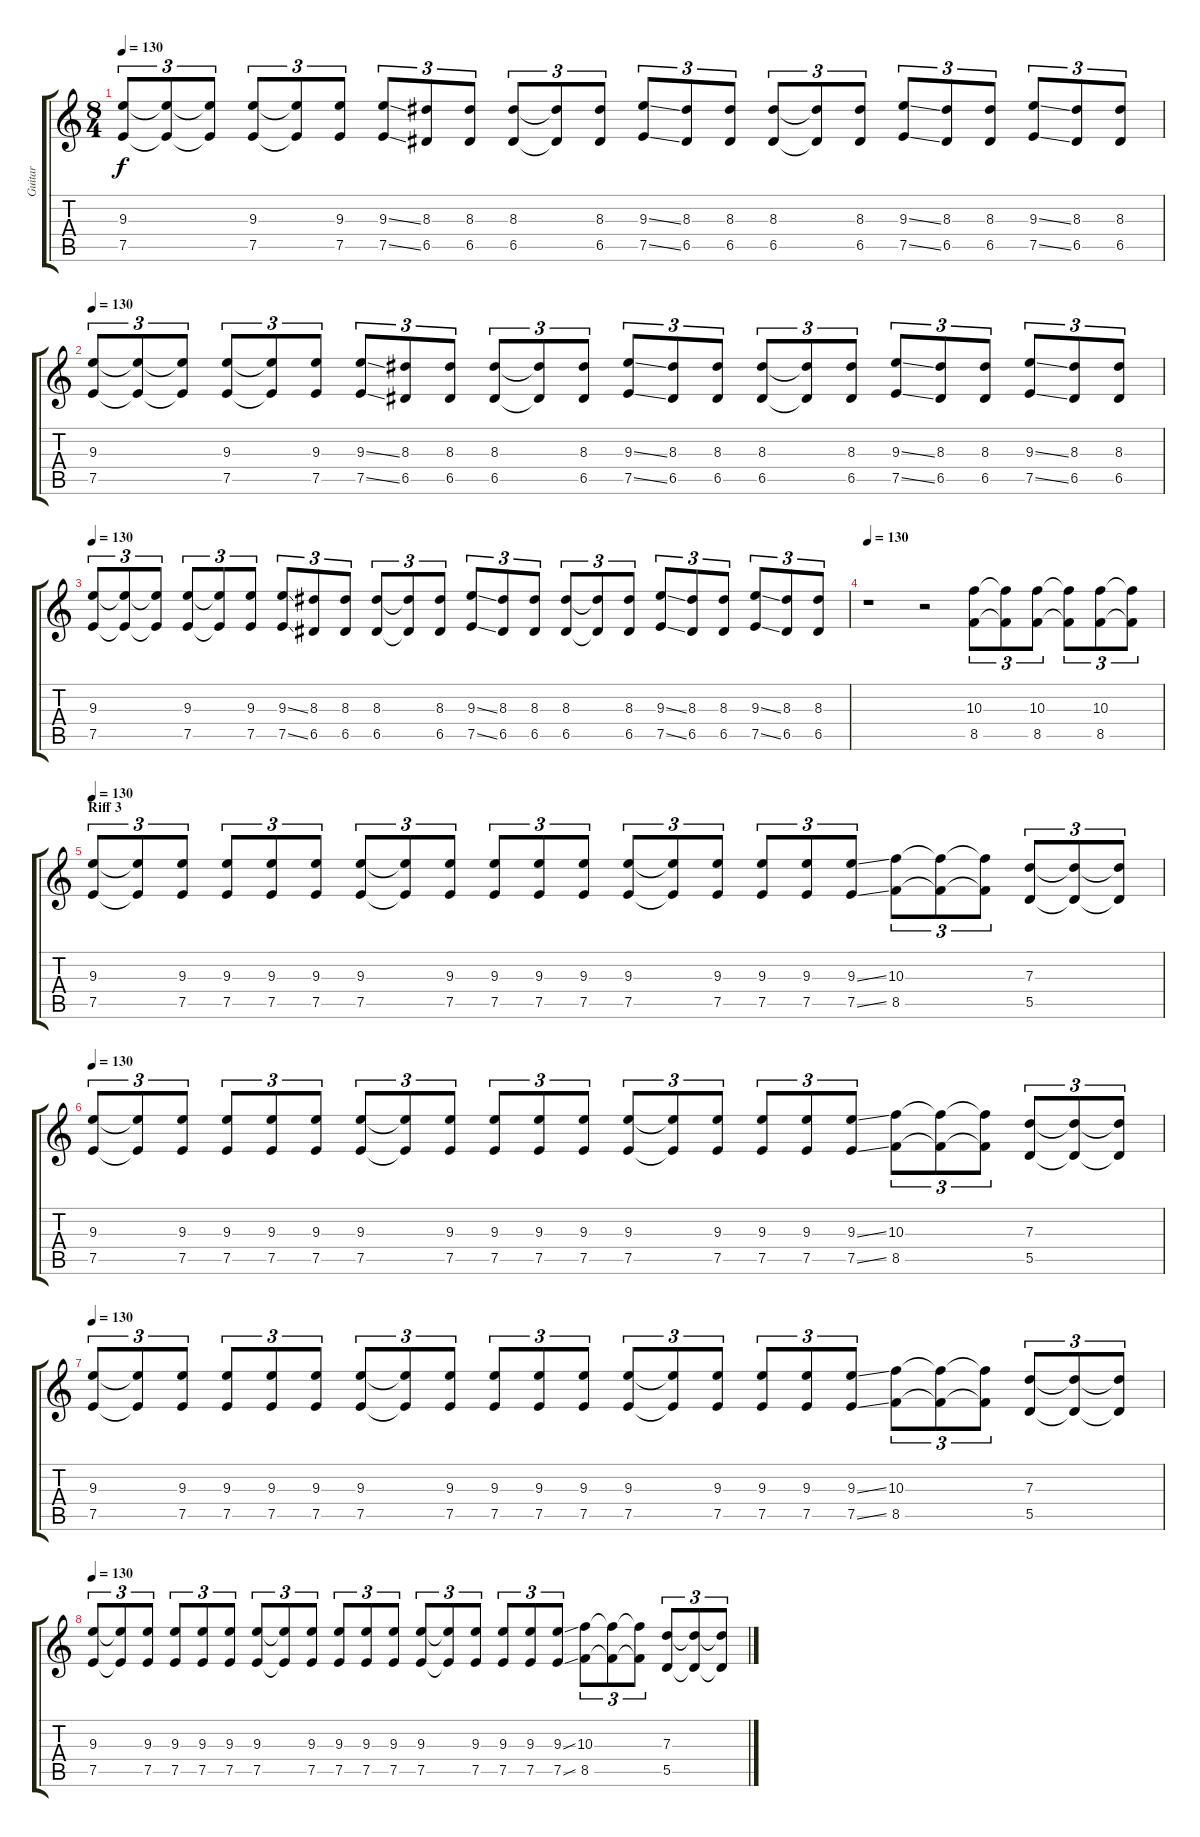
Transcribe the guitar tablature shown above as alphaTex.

\track ("Guitar" "Guitar") {instrument distortionguitar}
\staff {score tabs}
\tuning (E4 B3 G3 D3 A2 E2) {hide}
\ts (8 4)
\tempo 130
\clef g2
\ks c
(9.3 7.5).8{tu (3 2) dy f} (9.3{t} 7.5{t}).8{tu (3 2)} (9.3{t} 7.5{t}).8{tu (3 2)} (9.3 7.5).8{tu (3 2)} (9.3{t} 7.5{t}).8{tu (3 2)} (9.3 7.5).8{tu (3 2)} (9.3{ss} 7.5{ss}).8{tu (3 2)} (8.3 6.5).8{tu (3 2)} (8.3 6.5).8{tu (3 2)} (8.3 6.5).8{tu (3 2)} (8.3{t} 6.5{t}).8{tu (3 2)} (8.3 6.5).8{tu (3 2)} (9.3{ss} 7.5{ss}).8{tu (3 2)} (8.3 6.5).8{tu (3 2)} (8.3 6.5).8{tu (3 2)} (8.3 6.5).8{tu (3 2)} (8.3{t} 6.5{t}).8{tu (3 2)} (8.3 6.5).8{tu (3 2)} (9.3{ss} 7.5{ss}).8{tu (3 2)} (8.3 6.5).8{tu (3 2)} (8.3 6.5).8{tu (3 2)} (9.3{ss} 7.5{ss}).8{tu (3 2)} (8.3 6.5).8{tu (3 2)} (8.3 6.5).8{tu (3 2)} |
\tempo 130
(9.3 7.5).8{tu (3 2)} (9.3{t} 7.5{t}).8{tu (3 2)} (9.3{t} 7.5{t}).8{tu (3 2)} (9.3 7.5).8{tu (3 2)} (9.3{t} 7.5{t}).8{tu (3 2)} (9.3 7.5).8{tu (3 2)} (9.3{ss} 7.5{ss}).8{tu (3 2)} (8.3 6.5).8{tu (3 2)} (8.3 6.5).8{tu (3 2)} (8.3 6.5).8{tu (3 2)} (8.3{t} 6.5{t}).8{tu (3 2)} (8.3 6.5).8{tu (3 2)} (9.3{ss} 7.5{ss}).8{tu (3 2)} (8.3 6.5).8{tu (3 2)} (8.3 6.5).8{tu (3 2)} (8.3 6.5).8{tu (3 2)} (8.3{t} 6.5{t}).8{tu (3 2)} (8.3 6.5).8{tu (3 2)} (9.3{ss} 7.5{ss}).8{tu (3 2)} (8.3 6.5).8{tu (3 2)} (8.3 6.5).8{tu (3 2)} (9.3{ss} 7.5{ss}).8{tu (3 2)} (8.3 6.5).8{tu (3 2)} (8.3 6.5).8{tu (3 2)} |
\tempo 130
(9.3 7.5).8{tu (3 2)} (9.3{t} 7.5{t}).8{tu (3 2)} (9.3{t} 7.5{t}).8{tu (3 2)} (9.3 7.5).8{tu (3 2)} (9.3{t} 7.5{t}).8{tu (3 2)} (9.3 7.5).8{tu (3 2)} (9.3{ss} 7.5{ss}).8{tu (3 2)} (8.3 6.5).8{tu (3 2)} (8.3 6.5).8{tu (3 2)} (8.3 6.5).8{tu (3 2)} (8.3{t} 6.5{t}).8{tu (3 2)} (8.3 6.5).8{tu (3 2)} (9.3{ss} 7.5{ss}).8{tu (3 2)} (8.3 6.5).8{tu (3 2)} (8.3 6.5).8{tu (3 2)} (8.3 6.5).8{tu (3 2)} (8.3{t} 6.5{t}).8{tu (3 2)} (8.3 6.5).8{tu (3 2)} (9.3{ss} 7.5{ss}).8{tu (3 2)} (8.3 6.5).8{tu (3 2)} (8.3 6.5).8{tu (3 2)} (9.3{ss} 7.5{ss}).8{tu (3 2)} (8.3 6.5).8{tu (3 2)} (8.3 6.5).8{tu (3 2)} |
\tempo 130
r.1 r.2 (10.3 8.5).8{tu (3 2)} (10.3{t} 8.5{t}).8{tu (3 2)} (10.3 8.5).8{tu (3 2)} (10.3{t} 8.5{t}).8{tu (3 2)} (10.3 8.5).8{tu (3 2)} (10.3{t} 8.5{t}).8{tu (3 2)} |
\section ("" "Riff 3")
\tempo 130
(9.3 7.5).8{tu (3 2)} (9.3{t} 7.5{t}).8{tu (3 2)} (9.3 7.5).8{tu (3 2)} (9.3 7.5).8{tu (3 2)} (9.3 7.5).8{tu (3 2)} (9.3 7.5).8{tu (3 2)} (9.3 7.5).8{tu (3 2)} (9.3{t} 7.5{t}).8{tu (3 2)} (9.3 7.5).8{tu (3 2)} (9.3 7.5).8{tu (3 2)} (9.3 7.5).8{tu (3 2)} (9.3 7.5).8{tu (3 2)} (9.3 7.5).8{tu (3 2)} (9.3{t} 7.5{t}).8{tu (3 2)} (9.3 7.5).8{tu (3 2)} (9.3 7.5).8{tu (3 2)} (9.3 7.5).8{tu (3 2)} (9.3{ss} 7.5{ss}).8{tu (3 2)} (10.3 8.5).8{tu (3 2)} (10.3{t} 8.5{t}).8{tu (3 2)} (10.3{t} 8.5{t}).8{tu (3 2)} (7.3 5.5).8{tu (3 2)} (7.3{t} 5.5{t}).8{tu (3 2)} (7.3{t} 5.5{t}).8{tu (3 2)} |
\tempo 130
(9.3 7.5).8{tu (3 2)} (9.3{t} 7.5{t}).8{tu (3 2)} (9.3 7.5).8{tu (3 2)} (9.3 7.5).8{tu (3 2)} (9.3 7.5).8{tu (3 2)} (9.3 7.5).8{tu (3 2)} (9.3 7.5).8{tu (3 2)} (9.3{t} 7.5{t}).8{tu (3 2)} (9.3 7.5).8{tu (3 2)} (9.3 7.5).8{tu (3 2)} (9.3 7.5).8{tu (3 2)} (9.3 7.5).8{tu (3 2)} (9.3 7.5).8{tu (3 2)} (9.3{t} 7.5{t}).8{tu (3 2)} (9.3 7.5).8{tu (3 2)} (9.3 7.5).8{tu (3 2)} (9.3 7.5).8{tu (3 2)} (9.3{ss} 7.5{ss}).8{tu (3 2)} (10.3 8.5).8{tu (3 2)} (10.3{t} 8.5{t}).8{tu (3 2)} (10.3{t} 8.5{t}).8{tu (3 2)} (7.3 5.5).8{tu (3 2)} (7.3{t} 5.5{t}).8{tu (3 2)} (7.3{t} 5.5{t}).8{tu (3 2)} |
\tempo 130
(9.3 7.5).8{tu (3 2)} (9.3{t} 7.5{t}).8{tu (3 2)} (9.3 7.5).8{tu (3 2)} (9.3 7.5).8{tu (3 2)} (9.3 7.5).8{tu (3 2)} (9.3 7.5).8{tu (3 2)} (9.3 7.5).8{tu (3 2)} (9.3{t} 7.5{t}).8{tu (3 2)} (9.3 7.5).8{tu (3 2)} (9.3 7.5).8{tu (3 2)} (9.3 7.5).8{tu (3 2)} (9.3 7.5).8{tu (3 2)} (9.3 7.5).8{tu (3 2)} (9.3{t} 7.5{t}).8{tu (3 2)} (9.3 7.5).8{tu (3 2)} (9.3 7.5).8{tu (3 2)} (9.3 7.5).8{tu (3 2)} (9.3{ss} 7.5{ss}).8{tu (3 2)} (10.3 8.5).8{tu (3 2)} (10.3{t} 8.5{t}).8{tu (3 2)} (10.3{t} 8.5{t}).8{tu (3 2)} (7.3 5.5).8{tu (3 2)} (7.3{t} 5.5{t}).8{tu (3 2)} (7.3{t} 5.5{t}).8{tu (3 2)} |
\tempo 130
(9.3 7.5).8{tu (3 2)} (9.3{t} 7.5{t}).8{tu (3 2)} (9.3 7.5).8{tu (3 2)} (9.3 7.5).8{tu (3 2)} (9.3 7.5).8{tu (3 2)} (9.3 7.5).8{tu (3 2)} (9.3 7.5).8{tu (3 2)} (9.3{t} 7.5{t}).8{tu (3 2)} (9.3 7.5).8{tu (3 2)} (9.3 7.5).8{tu (3 2)} (9.3 7.5).8{tu (3 2)} (9.3 7.5).8{tu (3 2)} (9.3 7.5).8{tu (3 2)} (9.3{t} 7.5{t}).8{tu (3 2)} (9.3 7.5).8{tu (3 2)} (9.3 7.5).8{tu (3 2)} (9.3 7.5).8{tu (3 2)} (9.3{ss} 7.5{ss}).8{tu (3 2)} (10.3 8.5).8{tu (3 2)} (10.3{t} 8.5{t}).8{tu (3 2)} (10.3{t} 8.5{t}).8{tu (3 2)} (7.3 5.5).8{tu (3 2)} (7.3{t} 5.5{t}).8{tu (3 2)} (7.3{t} 5.5{t}).8{tu (3 2)}
